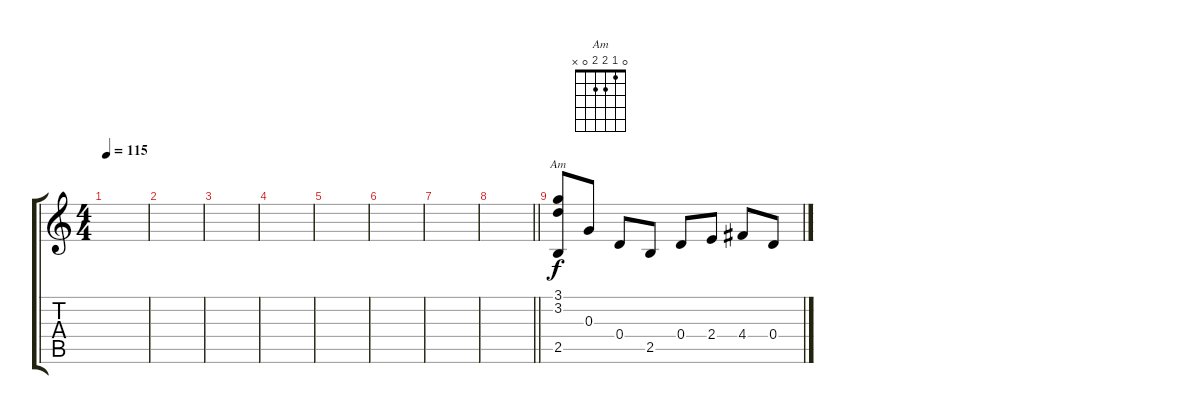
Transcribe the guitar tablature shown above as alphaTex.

\track "" {instrument electricguitarjazz}
\staff {score tabs}
\tuning (E4 B3 G3 D3 A2 E2) {hide}
\chord ("Am" 0 1 2 2 0 x)
\ts (4 4)
\tempo 115
\clef g2
\ks c
|
|
|
|
|
|
|
\barLineRight lightlight
|
\section ("" "")
(3.1 3.2 2.5).8{ch "Am" dy f} 0.3.8 0.4.8 2.5.8 0.4.8 2.4.8 4.4.8 0.4.8
